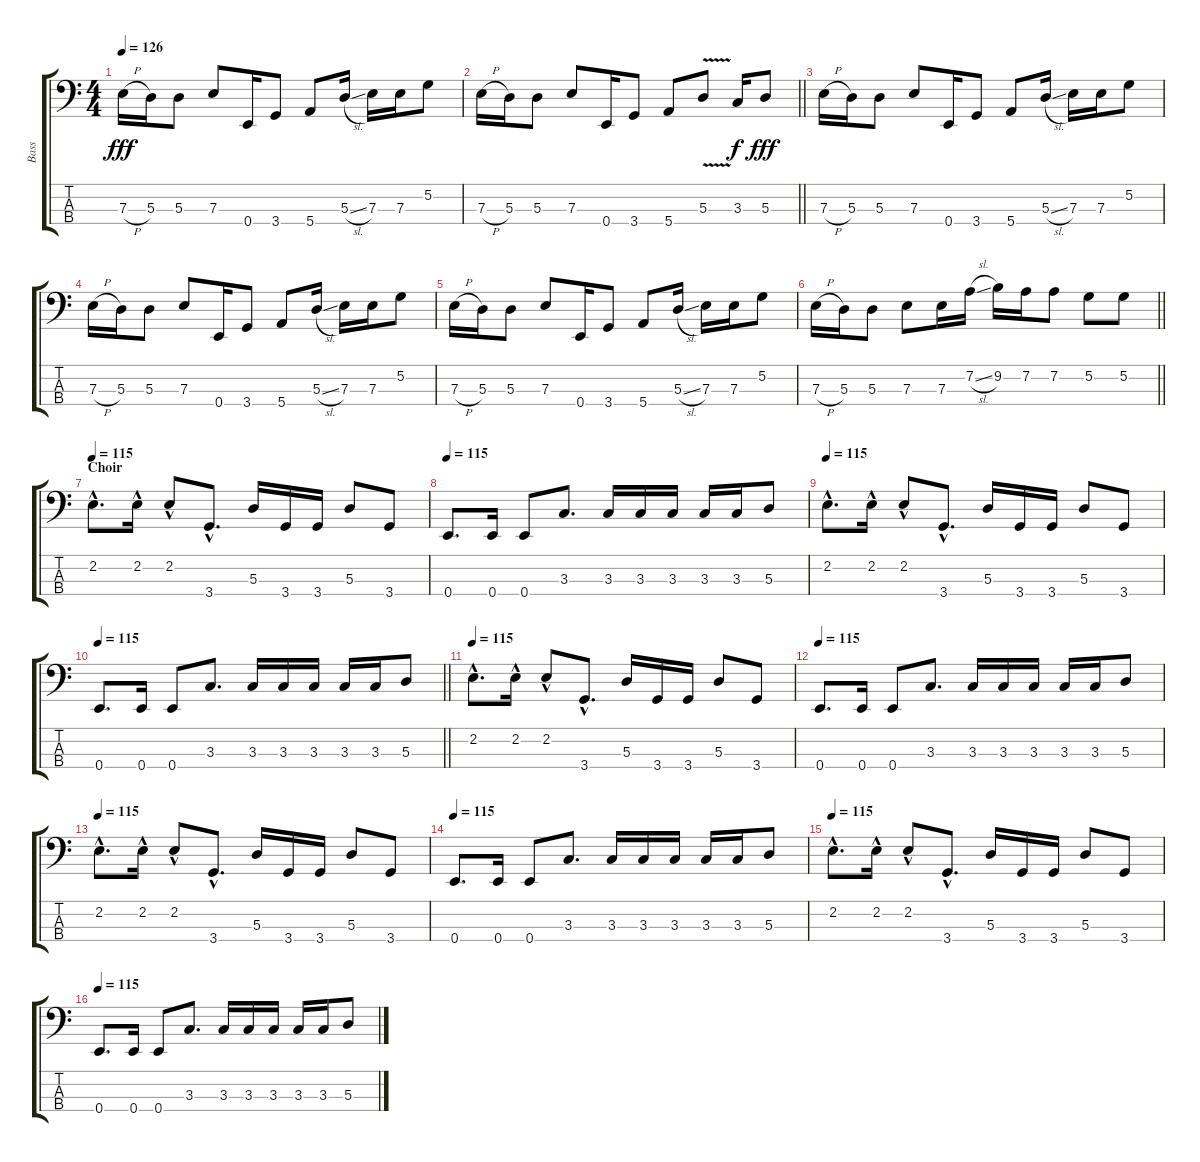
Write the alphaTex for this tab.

\track ("Bass" "Bass") {instrument electricbassfinger}
\staff {score tabs}
\tuning (G2 D2 A1 E1) {hide}
\ts (4 4)
\tempo 126
\clef f4
\ks c
7.3{h}.16{dy fff} 5.3.16 5.3.8 7.3.8 0.4.16 3.4.8 5.4.8 5.3{sl}.16 7.3.16 7.3.16 5.2.8 |
\barLineRight lightlight
7.3{h}.16 5.3.16 5.3.8 7.3.8 0.4.16 3.4.8 5.4.8 5.3{v}.8 3.3.16{dy f} 5.3.8{dy fff} |
7.3{h}.16 5.3.16 5.3.8 7.3.8 0.4.16 3.4.8 5.4.8 5.3{sl}.16 7.3.16 7.3.16 5.2.8 |
7.3{h}.16 5.3.16 5.3.8 7.3.8 0.4.16 3.4.8 5.4.8 5.3{sl}.16 7.3.16 7.3.16 5.2.8 |
7.3{h}.16 5.3.16 5.3.8 7.3.8 0.4.16 3.4.8 5.4.8 5.3{sl}.16 7.3.16 7.3.16 5.2.8 |
\barLineRight lightlight
7.3{h}.16 5.3.16 5.3.8 7.3.8 7.3.16 7.2{sl}.16 9.2.16 7.2.16 7.2.8 5.2.8 5.2.8 |
\section ("" "Choir")
\tempo 115
2.2{hac}.8{d} 2.2{hac}.16 2.2{hac}.8 3.4{hac}.8{d} 5.3.16 3.4.16 3.4.16 5.3.8 3.4.8 |
\tempo 115
0.4.8{d} 0.4.16 0.4.8 3.3.8{d} 3.3.16 3.3.16 3.3.16 3.3.16 3.3.16 5.3.8 |
\tempo 115
2.2{hac}.8{d} 2.2{hac}.16 2.2{hac}.8 3.4{hac}.8{d} 5.3.16 3.4.16 3.4.16 5.3.8 3.4.8 |
\tempo 115
\barLineRight lightlight
0.4.8{d} 0.4.16 0.4.8 3.3.8{d} 3.3.16 3.3.16 3.3.16 3.3.16 3.3.16 5.3.8 |
\tempo 115
2.2{hac}.8{d} 2.2{hac}.16 2.2{hac}.8 3.4{hac}.8{d} 5.3.16 3.4.16 3.4.16 5.3.8 3.4.8 |
\tempo 115
0.4.8{d} 0.4.16 0.4.8 3.3.8{d} 3.3.16 3.3.16 3.3.16 3.3.16 3.3.16 5.3.8 |
\tempo 115
2.2{hac}.8{d} 2.2{hac}.16 2.2{hac}.8 3.4{hac}.8{d} 5.3.16 3.4.16 3.4.16 5.3.8 3.4.8 |
\tempo 115
0.4.8{d} 0.4.16 0.4.8 3.3.8{d} 3.3.16 3.3.16 3.3.16 3.3.16 3.3.16 5.3.8 |
\tempo 115
2.2{hac}.8{d} 2.2{hac}.16 2.2{hac}.8 3.4{hac}.8{d} 5.3.16 3.4.16 3.4.16 5.3.8 3.4.8 |
\tempo 115
0.4.8{d} 0.4.16 0.4.8 3.3.8{d} 3.3.16 3.3.16 3.3.16 3.3.16 3.3.16 5.3.8
